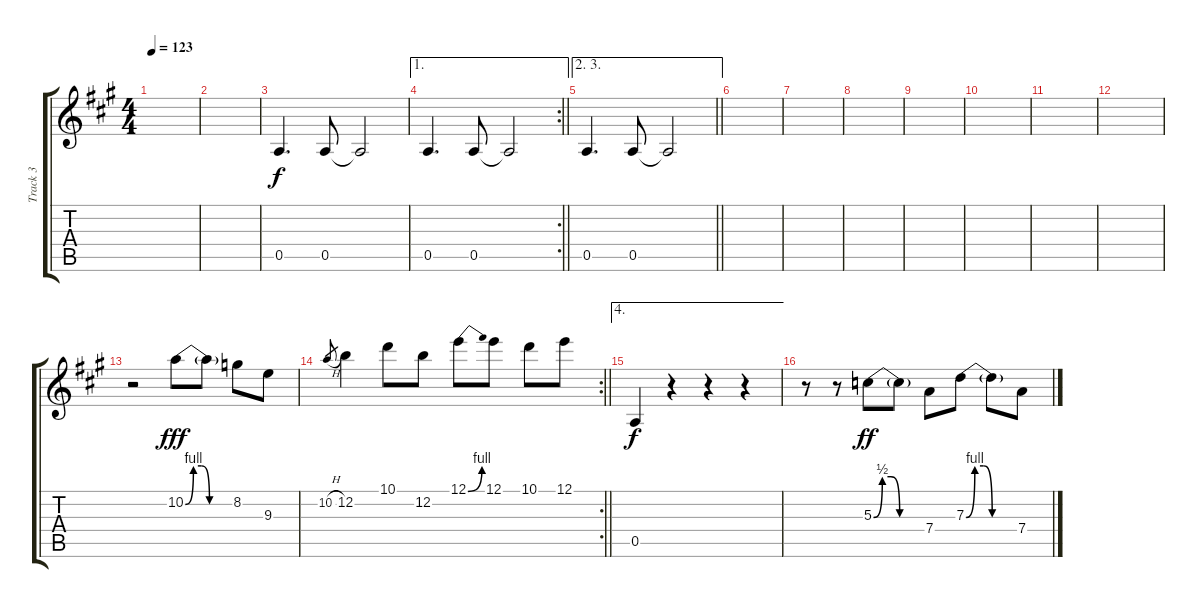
\track ("Track 3" "Track 3") {instrument electricguitarjazz}
\staff {score tabs}
\tuning (E4 B3 G3 D3 A2 E2) {hide}
\ts (4 4)
\tempo 123
\clef g2
\ks a
|
|
0.5.4{d} 0.5.8 0.5{t}.2 |
\ae 1
\rc 2
\barLineRight lightlight
0.5.4{d} 0.5.8 0.5{t}.2 |
\ae (2 3)
\barLineRight lightlight
0.5.4{d} 0.5.8 0.5{t}.2 |
|
|
|
|
|
|
|
r.2{volume 12} 10.2{be (custom 0 0 10 4 20 4 30 0 60 0)}.8{dy fff} 10.2{t}.8 8.2.8 9.3.8 |
\rc 2
\barLineRight lightlight
10.2{h}.8{gr} 12.2.4 10.1.8 12.2.8 12.1{be (bend 0 0 60 4)}.8 12.1.8 10.1.8 12.1.8 |
\ae 4
0.5.4{dy f} r.4 r.4 r.4 |
r.8{volume 14} r.8 5.3{be (custom 0 0 10 2 20 2 30 0 60 0)}.8{dy ff} 5.3{t}.8 7.4.8 7.3{be (custom 0 0 10 4 20 4 30 0 60 0)}.8 7.3{t}.8 7.4.8
